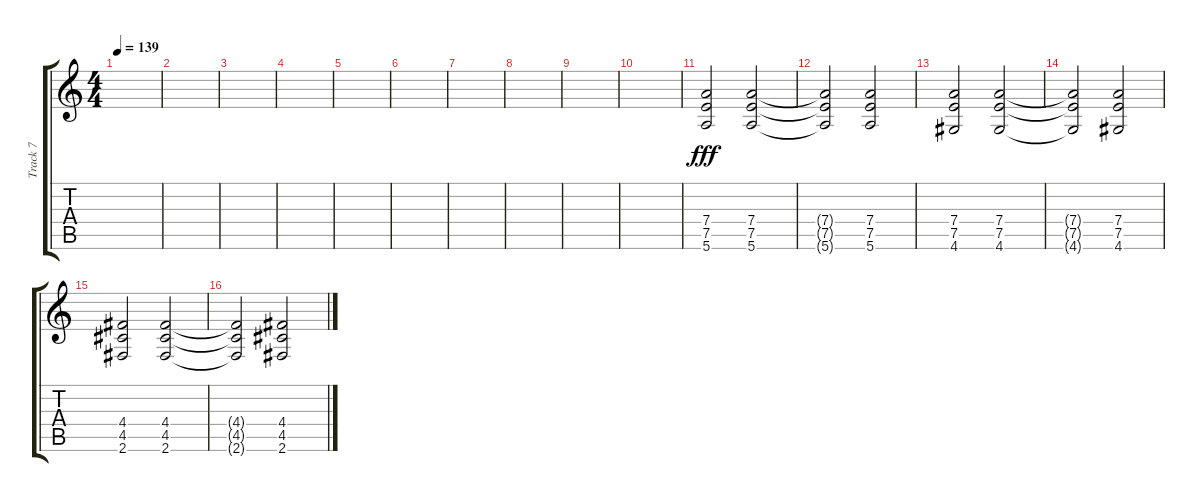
\track ("Track 7" "Track 7") {instrument overdrivenguitar}
\staff {score tabs}
\tuning (E4 B3 G3 D3 A2 E2) {hide}
\ts (4 4)
\tempo 139
\clef g2
\ks c
|
|
|
|
|
|
|
|
|
|
(7.4 7.5 5.6).2{dy fff volume 16 instrument overdrivenguitar} (7.4 7.5 5.6).2 |
(7.4{t} 7.5{t} 5.6{t}).2 (7.4 7.5 5.6).2 |
(7.4 7.5 4.6).2 (7.4 7.5 4.6).2 |
(7.4{t} 7.5{t} 4.6{t}).2 (7.4 7.5 4.6).2 |
(4.4 4.5 2.6).2 (4.4 4.5 2.6).2 |
(4.4{t} 4.5{t} 2.6{t}).2 (4.4 4.5 2.6).2
